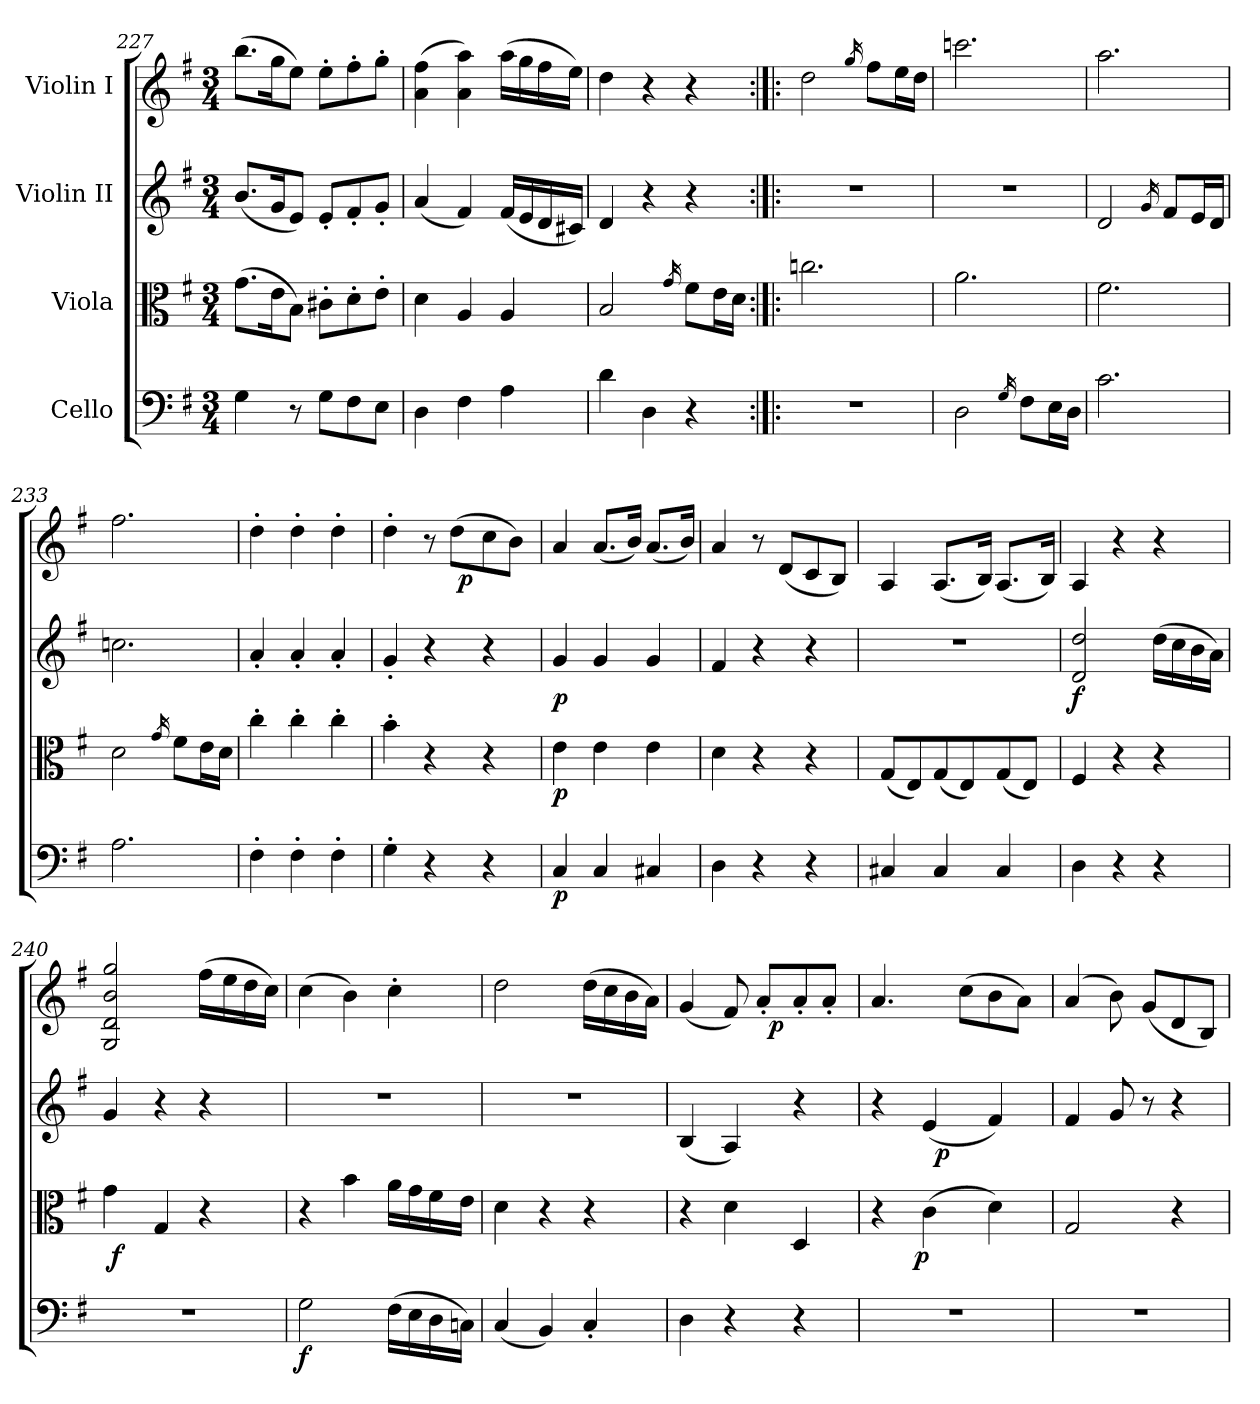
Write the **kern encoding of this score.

**kern	**dynam	**kern	**dynam	**kern	**dynam	**kern	**dynam
*part4	*part4	*part3	*part3	*part2	*part2	*part1	*part1
*staff4	*staff4	*staff3	*staff3	*staff2	*staff2	*staff1	*staff1
*I"Cello	*	*I"Viola	*	*I"Violin II	*	*I"Violin I	*
!!LO:LB:g=z
*clefF4	*	*clefC3	*	*clefG2	*	*clefG2	*
*k[f#]	*	*k[f#]	*	*k[f#]	*	*k[f#]	*
*G:	*	*G:	*	*G:	*	*G:	*
*M3/4	*	*M3/4	*	*M3/4	*	*M3/4	*
=227	=227	=227	=227	=227	=227	=227	=227
4G\	.	(>8.g\L	.	(<8.b/L	.	(>8.bb\L	.
.	.	16e\k	.	16g/k	.	16gg\k	.
8r	.	8B\J)	.	8e/J)	.	8ee\J)	.
8G\L	.	8c#X'>\L	.	8e'</L	.	8ee'>\L	.
8F#\	.	8d'>\	.	8f#'</	.	8ff#'>\	.
8E\J	.	8e'>\J	.	8g'</J	.	8gg'>\J	.
=228	=228	=228	=228	=228	=228	=228	=228
4D\	.	4d\	.	(<4a/	.	(>4a\ 4ff#\	.
4F#\	.	4A/	.	4f#/)	.	4a\ 4aa\)	.
4A\	.	4A/	.	(<16f#/LL	.	(>16aa\LL	.
.	.	.	.	16e/	.	16gg\	.
.	.	.	.	16d/	.	16ff#\	.
.	.	.	.	16c#X/JJ)	.	16ee\JJ)	.
=229	=229	=229	=229	=229	=229	=229	=229
4d\	.	2B/	.	4d/	.	4dd\	.
4D\	.	.	.	4r	.	4r	.
.	.	16qg/	.	.	.	.	.
4r	.	8f#\L	.	4r	.	4r	.
.	.	16e\L	.	.	.	.	.
.	.	16d\JJ	.	.	.	.	.
=230:|!|:	=230:|!|:	=230:|!|:	=230:|!|:	=230:|!|:	=230:|!|:	=230:|!|:	=230:|!|:
2.r	.	2.ccn\	.	2.r	.	2dd\	.
.	.	.	.	.	.	16qgg/	.
.	.	.	.	.	.	8ff#\L	.
.	.	.	.	.	.	16ee\L	.
.	.	.	.	.	.	16dd\JJ	.
=231	=231	=231	=231	=231	=231	=231	=231
2D\	.	2.a\	.	2.r	.	2.cccn\	.
16qG/	.	.	.	.	.	.	.
8F#\L	.	.	.	.	.	.	.
16E\L	.	.	.	.	.	.	.
16D\JJ	.	.	.	.	.	.	.
=232	=232	=232	=232	=232	=232	=232	=232
2.c\	.	2.f#\	.	2d/	.	2.aa\	.
.	.	.	.	16qg/	.	.	.
.	.	.	.	8f#/L	.	.	.
.	.	.	.	16e/L	.	.	.
.	.	.	.	16d/JJ	.	.	.
!!LO:LB:g=z
=233	=233	=233	=233	=233	=233	=233	=233
2.A\	.	2d\	.	2.ccn\	.	2.ff#\	.
.	.	16qg/	.	.	.	.	.
.	.	8f#\L	.	.	.	.	.
.	.	16e\L	.	.	.	.	.
.	.	16d\JJ	.	.	.	.	.
=234	=234	=234	=234	=234	=234	=234	=234
4F#'>\	.	4cc'>\	.	4a'</	.	4dd'>\	.
4F#'>\	.	4cc'>\	.	4a'</	.	4dd'>\	.
4F#'>\	.	4cc'>\	.	4a'</	.	4dd'>\	.
=235	=235	=235	=235	=235	=235	=235	=235
*	*	*	*	*	*	*^	*
4G'>\	.	4b'>\	.	4g'</	.	4dd'>\	4ryy	.
4r	.	4r	.	4r	.	8r	8ryy	.
.	.	.	.	.	.	(>8dd\L	64ryy	.
!	!	!	!	!	!	!	!	!LO:DY:b
.	.	.	.	.	.	.	4ryy	p
4r	.	4r	.	4r	.	8cc\	.	.
.	.	.	.	.	.	8b\J)	.	.
.	.	.	.	.	.	.	16..ryy	.
=236	=236	=236	=236	=236	=236	=236	=236	=236
!	!LO:DY:b	!	!LO:DY:b	!	!LO:DY:b	!	!	!
*	*	*	*	*	*	*v	*v	*
4C/	p	4e\	p	4g/	p	4a/	.
4C/	.	4e\	.	4g/	.	(<8.a/L	.
.	.	.	.	.	.	16b/Jk)	.
4C#X/	.	4e\	.	4g/	.	(<8.a/L	.
.	.	.	.	.	.	16b/Jk)	.
=237	=237	=237	=237	=237	=237	=237	=237
4D\	.	4d\	.	4f#/	.	4a/	.
4r	.	4r	.	4r	.	8r	.
.	.	.	.	.	.	(<8d/L	.
4r	.	4r	.	4r	.	8c/	.
.	.	.	.	.	.	8B/J)	.
=238	=238	=238	=238	=238	=238	=238	=238
4C#X/	.	(<8G/L	.	2.r	.	4A/	.
.	.	8E/)	.	.	.	.	.
4C#/	.	(<8G/	.	.	.	(<8.A/L	.
.	.	8E/)	.	.	.	.	.
.	.	.	.	.	.	16B/Jk)	.
4C#/	.	(<8G/	.	.	.	(<8.A/L	.
.	.	8E/J)	.	.	.	.	.
.	.	.	.	.	.	16B/Jk)	.
!!LO:PB:g=z
=239	=239	=239	=239	=239	=239	=239	=239
!	!	!	!	!	!LO:DY:b	!	!
4D\	.	4F#/	.	2d/ 2dd/	f	4A/	.
4r	.	4r	.	.	.	4r	.
4r	.	4r	.	(>16dd\LL	.	4r	.
.	.	.	.	16cc\	.	.	.
.	.	.	.	16b\	.	.	.
.	.	.	.	16a\JJ)	.	.	.
=240	=240	=240	=240	=240	=240	=240	=240
*	*	*^	*	*	*	*	*
2.r	.	4g\	64ryy	.	4g/	.	2G/ 2d/ 2b/ 2gg/	.
!	!	!	!	!LO:DY:b	!	!	!	!
.	.	.	2ryy	f	.	.	.	.
.	.	4G/	.	.	4r	.	.	.
.	.	4r	.	.	4r	.	(>16ff#\LL	.
.	.	.	8...ryy	.	.	.	.	.
.	.	.	.	.	.	.	16ee\	.
.	.	.	.	.	.	.	16dd\	.
.	.	.	.	.	.	.	16cc\JJ)	.
=241	=241	=241	=241	=241	=241	=241	=241	=241
!	!LO:DY:b	!	!	!	!	!	!	!
*	*	*v	*v	*	*	*	*	*
2G\	f	4r	.	2.r	.	(>4cc\	.
.	.	4b\	.	.	.	4b\)	.
(>16F#\LL	.	16a\LL	.	.	.	4cc'>\	.
16E\	.	16g\	.	.	.	.	.
16D\	.	16f#\	.	.	.	.	.
16Cn\JJ)	.	16e\JJ	.	.	.	.	.
=242	=242	=242	=242	=242	=242	=242	=242
(<4C/	.	4d\	.	2.r	.	2dd\	.
4BB/)	.	4r	.	.	.	.	.
4C'</	.	4r	.	.	.	(>16dd\LL	.
.	.	.	.	.	.	16cc\	.
.	.	.	.	.	.	16b\	.
.	.	.	.	.	.	16a\JJ)	.
=243	=243	=243	=243	=243	=243	=243	=243
*	*	*	*	*	*	*^	*
4D\	.	4r	.	(<4B/	.	(<4g/	4ryy	.
4rC	.	4d\	.	4A/)	.	8f#/)	8ryy	.
.	.	.	.	.	.	8a'</L	32ryy	.
!	!	!	!	!	!	!	!	!LO:DY:b
.	.	.	.	.	.	.	4ryy	p
4r	.	4D/	.	4r	.	8a'</	.	.
.	.	.	.	.	.	8a'</J	.	.
.	.	.	.	.	.	.	16.ryy	.
*	*	*	*	*	*	*v	*v	*
=244	=244	=244	=244	=244	=244	=244	=244
*	*	*^	*	*^	*	*	*
2.r	.	4r	8...ryy	.	4r	4ryy	.	4.a/	.
!	!	!	!	!LO:DY:b	!	!	!	!	!
.	.	.	2ryy	p	.	.	.	.	.
.	.	(>4c\	.	.	(<4e/	32ryy	.	.	.
!	!	!	!	!	!	!	!LO:DY:b	!	!
.	.	.	.	.	.	4...ryy	p	.	.
.	.	.	.	.	.	.	.	(>8cc\L	.
.	.	4d\)	.	.	4f#/)	.	.	8b\	.
.	.	.	.	.	.	.	.	8a\J)	.
.	.	.	64ryy	.	.	.	.	.	.
*	*	*v	*v	*	*	*	*	*	*
*	*	*	*	*v	*v	*	*	*
!!LO:LB:g=z
=245	=245	=245	=245	=245	=245	=245	=245
2.r	.	2G/	.	4f#/	.	(>4a/	.
.	.	.	.	8g/	.	8b\)	.
.	.	.	.	8r	.	(<8g/L	.
.	.	4r	.	4r	.	8d/	.
.	.	.	.	.	.	8B/J)	.
=	=	=	=	=	=	=	=
*-	*-	*-	*-	*-	*-	*-	*-
